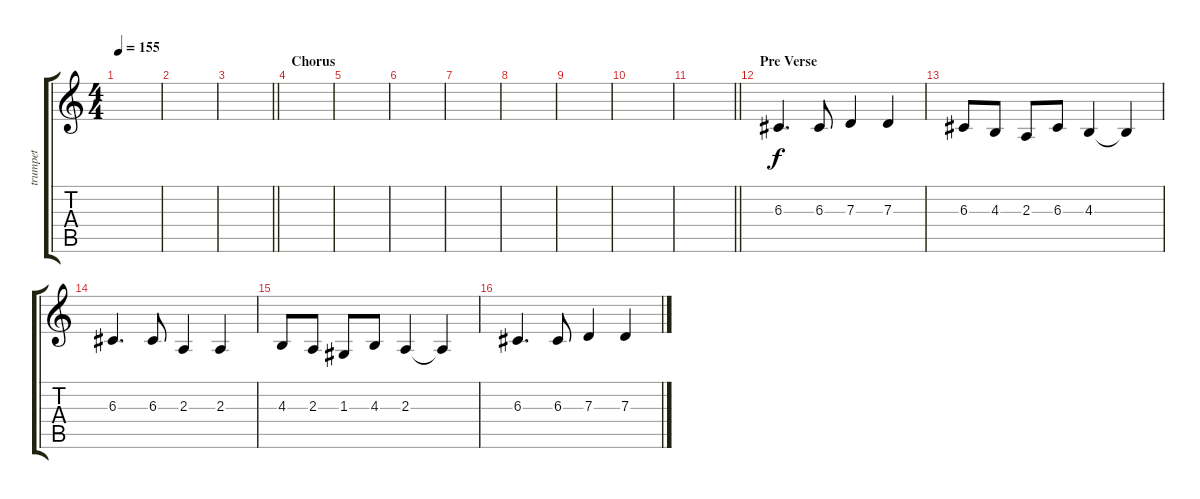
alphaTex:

\track ("trumpet" "trumpet") {instrument tuba}
\staff {score tabs}
\tuning (E4 B3 G3 D3 A2 E2) {hide}
\ts (4 4)
\tempo 155
\clef g2
\ks c
|
|
\barLineRight lightlight
|
\section ("" "Chorus")
|
|
|
|
|
|
|
\barLineRight lightlight
|
\section ("" "Pre Verse")
6.3.4{d} 6.3.8 7.3.4 7.3.4 |
6.3.8 4.3.8 2.3.8 6.3.8 4.3.4 4.3{t}.4 |
6.3.4{d} 6.3.8 2.3.4 2.3.4 |
4.3.8 2.3.8 1.3.8 4.3.8 2.3.4 2.3{t}.4 |
6.3.4{d} 6.3.8 7.3.4 7.3.4
